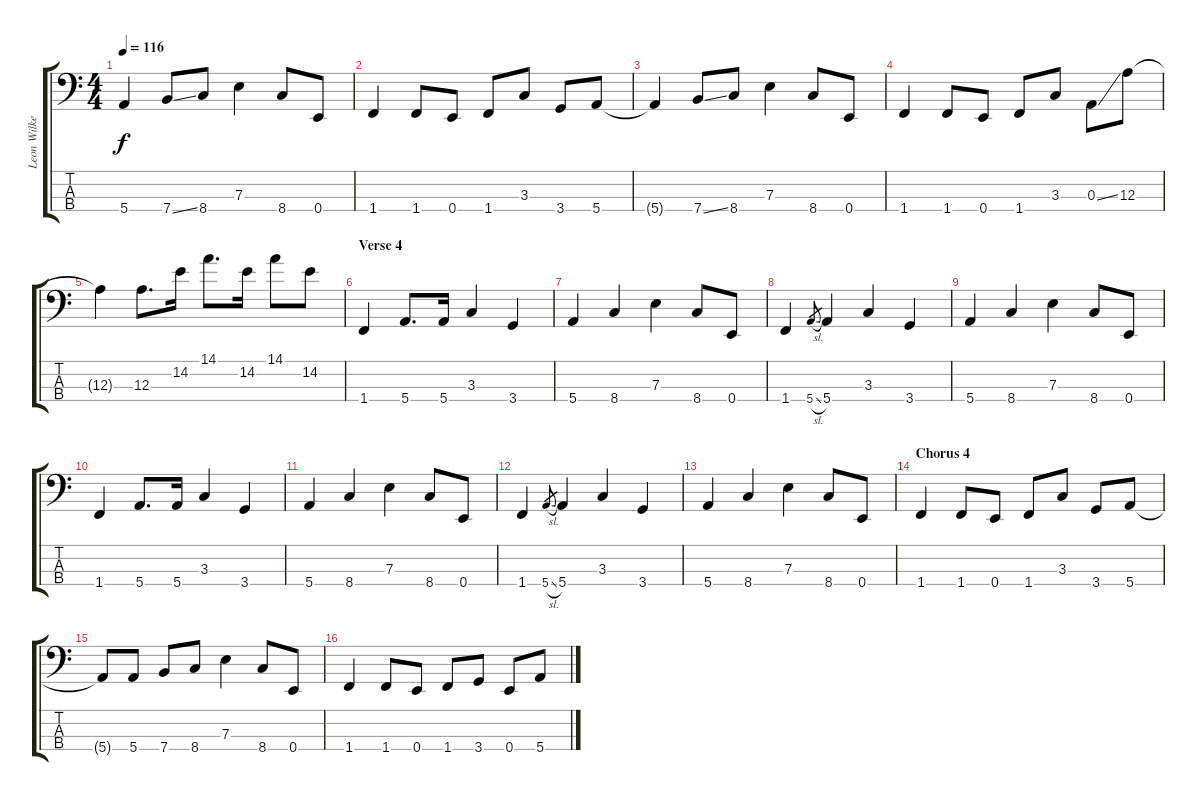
\track ("Leon Wilkeson" "Leon Wilke") {instrument electricbasspick}
\staff {score tabs}
\tuning (G2 D2 A1 E1) {hide}
\ts (4 4)
\tempo 116
\clef f4
\ks c
5.4{t}.4{dy f} 7.4{ss}.8 8.4.8 7.3.4 8.4.8 0.4.8 |
1.4.4 1.4.8 0.4.8 1.4.8 3.3.8 3.4.8 5.4.8 |
5.4{t}.4 7.4{ss}.8 8.4.8 7.3.4 8.4.8 0.4.8 |
1.4.4 1.4.8 0.4.8 1.4.8 3.3.8 0.3{ss}.8 12.3.8 |
12.3{t}.4 12.3.8{d} 14.2.16 14.1.8{d} 14.2.16 14.1.8 14.2.8 |
\section ("" "Verse 4")
1.4.4 5.4.8{d} 5.4.16 3.3.4 3.4.4 |
5.4.4 8.4.4 7.3.4 8.4.8 0.4.8 |
1.4.4 5.4{sl}.8{gr} 5.4.4 3.3.4 3.4.4 |
5.4.4 8.4.4 7.3.4 8.4.8 0.4.8 |
1.4.4 5.4.8{d} 5.4.16 3.3.4 3.4.4 |
5.4.4 8.4.4 7.3.4 8.4.8 0.4.8 |
1.4.4 5.4{sl}.8{gr} 5.4.4 3.3.4 3.4.4 |
5.4.4 8.4.4 7.3.4 8.4.8 0.4.8 |
\section ("" "Chorus 4")
1.4.4 1.4.8 0.4.8 1.4.8 3.3.8 3.4.8 5.4.8 |
5.4{t}.8 5.4.8 7.4.8 8.4.8 7.3.4 8.4.8 0.4.8 |
1.4.4 1.4.8 0.4.8 1.4.8 3.4.8 0.4.8 5.4.8
